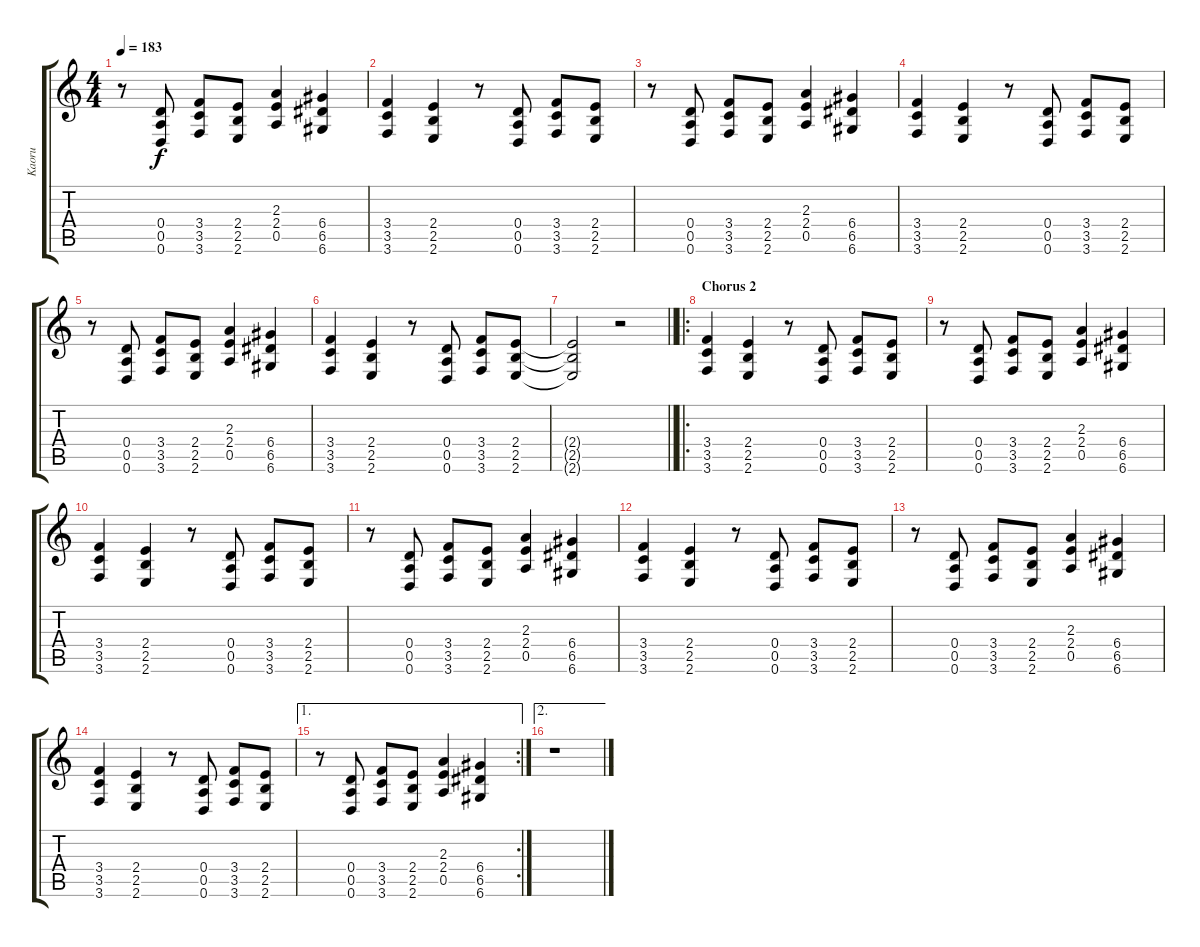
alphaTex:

\track ("Kaoru" "Kaoru") {instrument distortionguitar}
\staff {score tabs}
\tuning (E4 B3 G3 D3 A2 D2) {hide}
\ts (4 4)
\tempo 183
\clef g2
\ks c
r.8{dy f} (0.4 0.5 0.6).8 (3.4 3.5 3.6).8 (2.4 2.5 2.6).8 (2.3 2.4 0.5).4 (6.4 6.5 6.6).4 |
(3.4 3.5 3.6).4 (2.4 2.5 2.6).4 r.8 (0.4 0.5 0.6).8 (3.4 3.5 3.6).8 (2.4 2.5 2.6).8 |
r.8 (0.4 0.5 0.6).8 (3.4 3.5 3.6).8 (2.4 2.5 2.6).8 (2.3 2.4 0.5).4 (6.4 6.5 6.6).4 |
(3.4 3.5 3.6).4 (2.4 2.5 2.6).4 r.8 (0.4 0.5 0.6).8 (3.4 3.5 3.6).8 (2.4 2.5 2.6).8 |
r.8 (0.4 0.5 0.6).8 (3.4 3.5 3.6).8 (2.4 2.5 2.6).8 (2.3 2.4 0.5).4 (6.4 6.5 6.6).4 |
(3.4 3.5 3.6).4 (2.4 2.5 2.6).4 r.8 (0.4 0.5 0.6).8 (3.4 3.5 3.6).8 (2.4 2.5 2.6).8 |
\barLineRight lightlight
(2.4{t} 2.5{t} 2.6{t}).2 r.2 |
\ro
\section ("" "Chorus 2")
(3.4 3.5 3.6).4 (2.4 2.5 2.6).4 r.8 (0.4 0.5 0.6).8 (3.4 3.5 3.6).8 (2.4 2.5 2.6).8 |
r.8 (0.4 0.5 0.6).8 (3.4 3.5 3.6).8 (2.4 2.5 2.6).8 (2.3 2.4 0.5).4 (6.4 6.5 6.6).4 |
(3.4 3.5 3.6).4 (2.4 2.5 2.6).4 r.8 (0.4 0.5 0.6).8 (3.4 3.5 3.6).8 (2.4 2.5 2.6).8 |
r.8 (0.4 0.5 0.6).8 (3.4 3.5 3.6).8 (2.4 2.5 2.6).8 (2.3 2.4 0.5).4 (6.4 6.5 6.6).4 |
(3.4 3.5 3.6).4 (2.4 2.5 2.6).4 r.8 (0.4 0.5 0.6).8 (3.4 3.5 3.6).8 (2.4 2.5 2.6).8 |
r.8 (0.4 0.5 0.6).8 (3.4 3.5 3.6).8 (2.4 2.5 2.6).8 (2.3 2.4 0.5).4 (6.4 6.5 6.6).4 |
(3.4 3.5 3.6).4 (2.4 2.5 2.6).4 r.8 (0.4 0.5 0.6).8 (3.4 3.5 3.6).8 (2.4 2.5 2.6).8 |
\ae 1
\rc 2
r.8 (0.4 0.5 0.6).8 (3.4 3.5 3.6).8 (2.4 2.5 2.6).8 (2.3 2.4 0.5).4 (6.4 6.5 6.6).4 |
\ae 2
r.1
